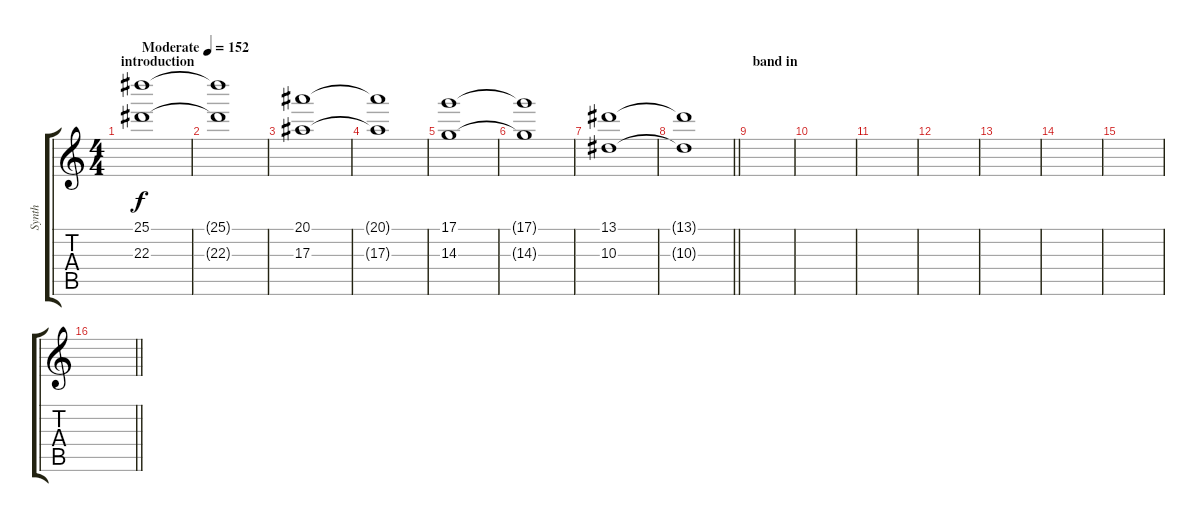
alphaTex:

\track ("Synth" "Synth") {instrument synthstrings1}
\staff {score tabs}
\tuning (D5 A4 F4 C4 G3 C3) {hide}
\ts (4 4)
\section ("" "introduction")
\tempo (152 "Moderate")
\clef g2
\ks c
(25.1 22.3).1{dy f instrument synthstrings1} |
(25.1{t} 22.3{t}).1 |
(20.1 17.3).1 |
(20.1{t} 17.3{t}).1 |
(17.1 14.3).1 |
(17.1{t} 14.3{t}).1 |
(13.1 10.3).1 |
\barLineRight lightlight
(13.1{t} 10.3{t}).1 |
\section ("" "band in")
|
|
|
|
|
|
|
\barLineRight lightlight
